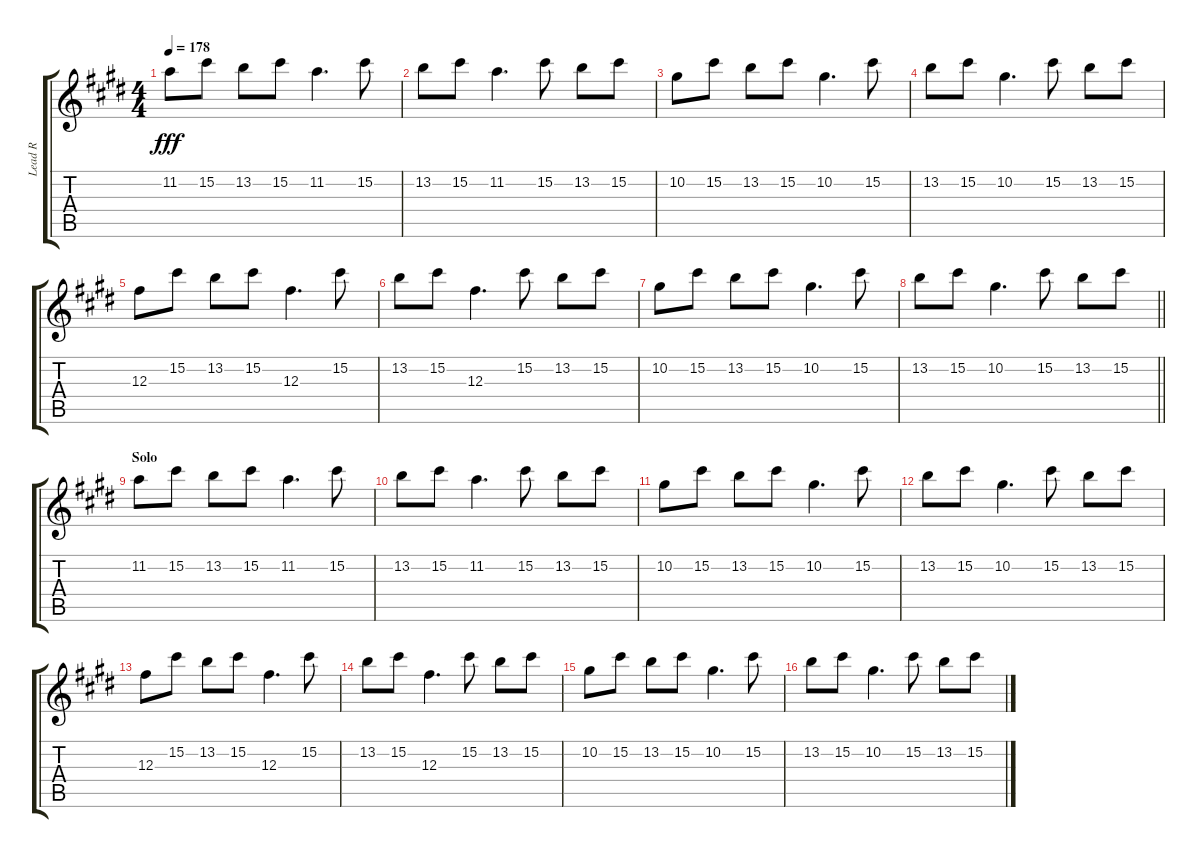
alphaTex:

\track ("Lead R" "Lead R") {instrument distortionguitar}
\staff {score tabs}
\tuning (Eb4 Bb3 Gb3 Db3 Ab2 Db2) {hide}
\ts (4 4)
\tempo 178
\clef g2
\ks e
11.2.8{dy fff} 15.2.8 13.2.8 15.2.8 11.2.4{d} 15.2.8 |
13.2.8 15.2.8 11.2.4{d} 15.2.8 13.2.8 15.2.8 |
10.2.8 15.2.8 13.2.8 15.2.8 10.2.4{d} 15.2.8 |
13.2.8 15.2.8 10.2.4{d} 15.2.8 13.2.8 15.2.8 |
12.3.8 15.2.8 13.2.8 15.2.8 12.3.4{d} 15.2.8 |
13.2.8 15.2.8 12.3.4{d} 15.2.8 13.2.8 15.2.8 |
10.2.8 15.2.8 13.2.8 15.2.8 10.2.4{d} 15.2.8 |
\barLineRight lightlight
13.2.8{volume 12} 15.2.8 10.2.4{d} 15.2.8 13.2.8 15.2.8 |
\section ("" "Solo")
11.2.8 15.2.8 13.2.8 15.2.8 11.2.4{d} 15.2.8 |
13.2.8 15.2.8 11.2.4{d} 15.2.8 13.2.8 15.2.8 |
10.2.8 15.2.8 13.2.8 15.2.8 10.2.4{d} 15.2.8 |
13.2.8 15.2.8 10.2.4{d} 15.2.8 13.2.8 15.2.8 |
12.3.8 15.2.8 13.2.8 15.2.8 12.3.4{d} 15.2.8 |
13.2.8 15.2.8 12.3.4{d} 15.2.8 13.2.8 15.2.8 |
10.2.8 15.2.8 13.2.8 15.2.8 10.2.4{d} 15.2.8 |
13.2.8 15.2.8 10.2.4{d} 15.2.8 13.2.8 15.2.8
